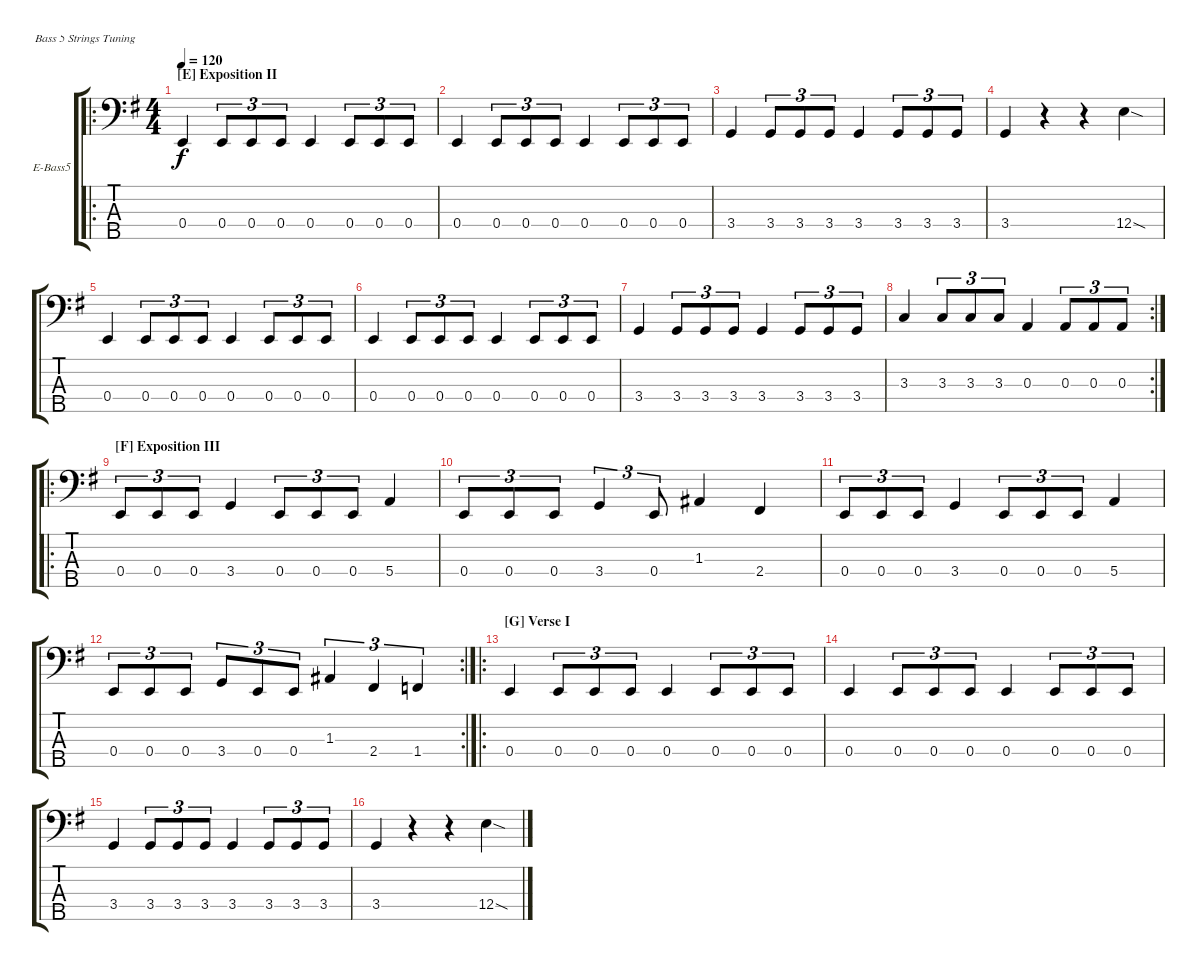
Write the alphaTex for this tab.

\defaultSystemsLayout 4
\bracketExtendMode groupsimilarinstruments
\firstSystemTrackNameOrientation horizontal
\otherSystemsTrackNameOrientation horizontal
\track ("Electric Bass" "E-Bass5") {instrument electricbassfinger}
\staff {score tabs}
\tuning (G2 D2 A1 E1 B0)
\ro
\ts (4 4)
\section ("E" "Exposition II")
\tempo 120
\clef f4
\ks eminor
0.4.4{dy f} 0.4.8{tu (3 2)} 0.4.8{tu (3 2)} 0.4.8{tu (3 2)} 0.4.4 0.4.8{tu (3 2)} 0.4.8{tu (3 2)} 0.4.8{tu (3 2)} |
0.4.4 0.4.8{tu (3 2)} 0.4.8{tu (3 2)} 0.4.8{tu (3 2)} 0.4.4 0.4.8{tu (3 2)} 0.4.8{tu (3 2)} 0.4.8{tu (3 2)} |
3.4.4 3.4.8{tu (3 2)} 3.4.8{tu (3 2)} 3.4.8{tu (3 2)} 3.4.4 3.4.8{tu (3 2)} 3.4.8{tu (3 2)} 3.4.8{tu (3 2)} |
3.4.4 r.4 r.4 12.4{sod}.4 |
0.4.4 0.4.8{tu (3 2)} 0.4.8{tu (3 2)} 0.4.8{tu (3 2)} 0.4.4 0.4.8{tu (3 2)} 0.4.8{tu (3 2)} 0.4.8{tu (3 2)} |
0.4.4 0.4.8{tu (3 2)} 0.4.8{tu (3 2)} 0.4.8{tu (3 2)} 0.4.4 0.4.8{tu (3 2)} 0.4.8{tu (3 2)} 0.4.8{tu (3 2)} |
3.4.4 3.4.8{tu (3 2)} 3.4.8{tu (3 2)} 3.4.8{tu (3 2)} 3.4.4 3.4.8{tu (3 2)} 3.4.8{tu (3 2)} 3.4.8{tu (3 2)} |
\rc 2
3.3.4 3.3.8{tu (3 2)} 3.3.8{tu (3 2)} 3.3.8{tu (3 2)} 0.3.4 0.3.8{tu (3 2)} 0.3.8{tu (3 2)} 0.3.8{tu (3 2)} |
\ro
\section ("F" "Exposition III")
0.4.8{tu (3 2)} 0.4.8{tu (3 2)} 0.4.8{tu (3 2)} 3.4.4 0.4.8{tu (3 2)} 0.4.8{tu (3 2)} 0.4.8{tu (3 2)} 5.4.4 |
0.4.8{tu (3 2)} 0.4.8{tu (3 2)} 0.4.8{tu (3 2)} 3.4.4{tu (3 2)} 0.4.8{tu (3 2)} 1.3.4 2.4.4 |
0.4.8{tu (3 2)} 0.4.8{tu (3 2)} 0.4.8{tu (3 2)} 3.4.4 0.4.8{tu (3 2)} 0.4.8{tu (3 2)} 0.4.8{tu (3 2)} 5.4.4 |
\rc 2
0.4.8{tu (3 2)} 0.4.8{tu (3 2)} 0.4.8{tu (3 2)} 3.4.8{tu (3 2)} 0.4.8{tu (3 2)} 0.4.8{tu (3 2)} 1.3.4{tu (3 2)} 2.4.4{tu (3 2)} 1.4.4{tu (3 2)} |
\ro
\section ("G" "Verse I")
0.4.4 0.4.8{tu (3 2)} 0.4.8{tu (3 2)} 0.4.8{tu (3 2)} 0.4.4 0.4.8{tu (3 2)} 0.4.8{tu (3 2)} 0.4.8{tu (3 2)} |
0.4.4 0.4.8{tu (3 2)} 0.4.8{tu (3 2)} 0.4.8{tu (3 2)} 0.4.4 0.4.8{tu (3 2)} 0.4.8{tu (3 2)} 0.4.8{tu (3 2)} |
3.4.4 3.4.8{tu (3 2)} 3.4.8{tu (3 2)} 3.4.8{tu (3 2)} 3.4.4 3.4.8{tu (3 2)} 3.4.8{tu (3 2)} 3.4.8{tu (3 2)} |
3.4.4 r.4 r.4 12.4{sod}.4
